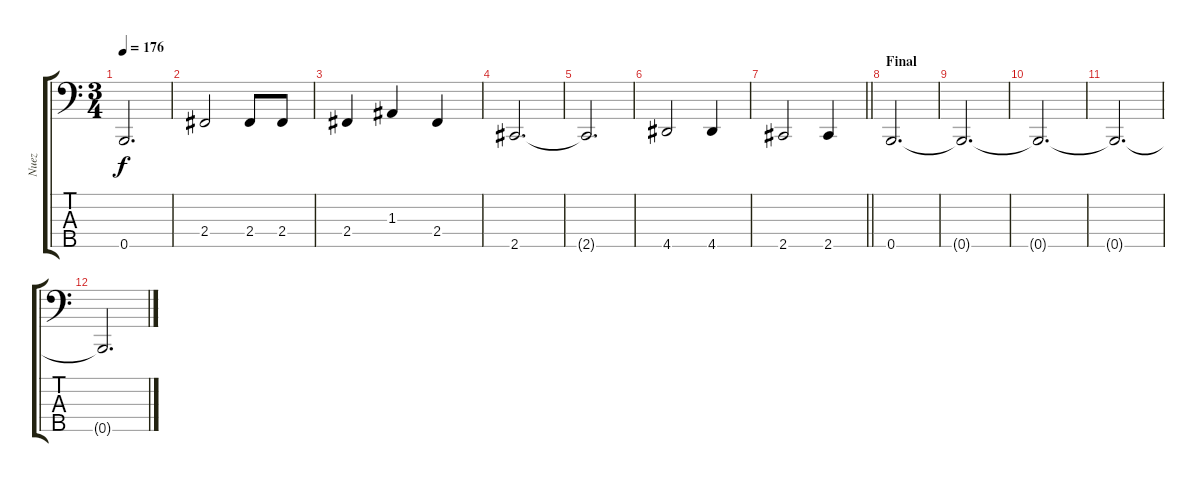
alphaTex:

\track ("Nuez" "Nuez") {instrument electricbassfinger}
\staff {score tabs}
\tuning (G2 D2 A1 E1 B0) {hide}
\ts (3 4)
\tempo 176
\clef f4
\ks c
0.5{t}.2{d dy f} |
2.4.2 2.4.8 2.4.8 |
2.4.4 1.3.4 2.4.4 |
2.5.2{d} |
2.5{t}.2{d} |
4.5.2 4.5.4 |
\barLineRight lightlight
2.5.2 2.5.4 |
\section ("" "Final")
0.5.2{d volume 0} |
0.5{t}.2{d} |
0.5{t}.2{d} |
0.5{t}.2{d} |
0.5{t}.2{d}
